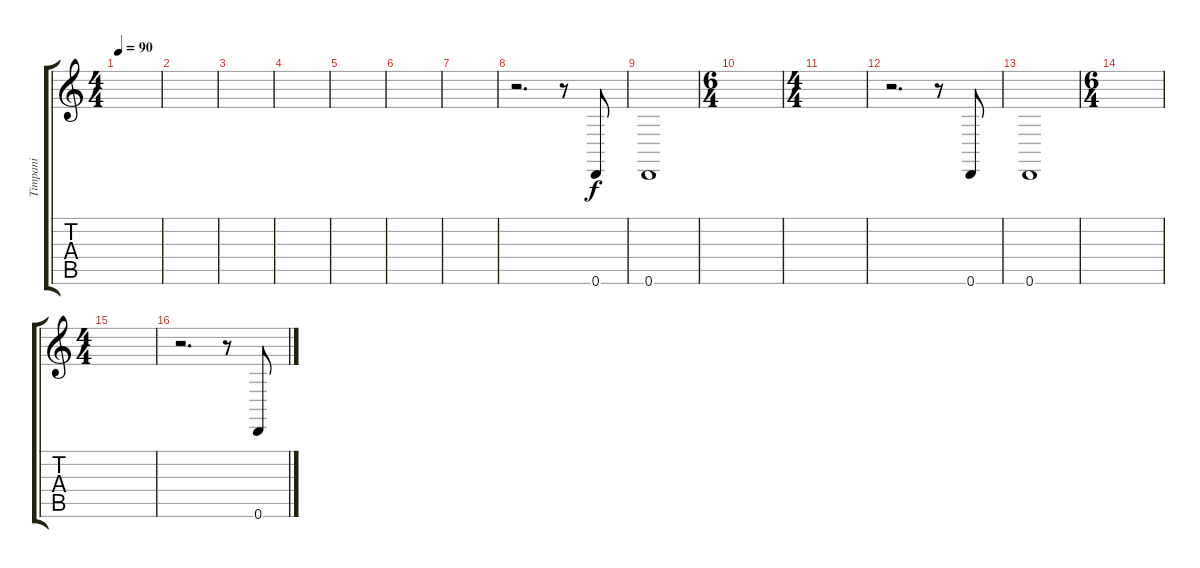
\track ("Timpani" "Timpani") {instrument timpani}
\staff {score tabs}
\tuning (D4 A3 F3 C3 G2 D2) {hide}
\ts (4 4)
\tempo 90
\clef g2
\ks c
|
|
|
|
|
|
|
r.2{d} r.8 0.6.8 |
0.6.1 |
\ts (6 4)
|
\ts (4 4)
|
r.2{d} r.8 0.6.8 |
0.6.1 |
\ts (6 4)
|
\ts (4 4)
|
r.2{d} r.8 0.6.8
